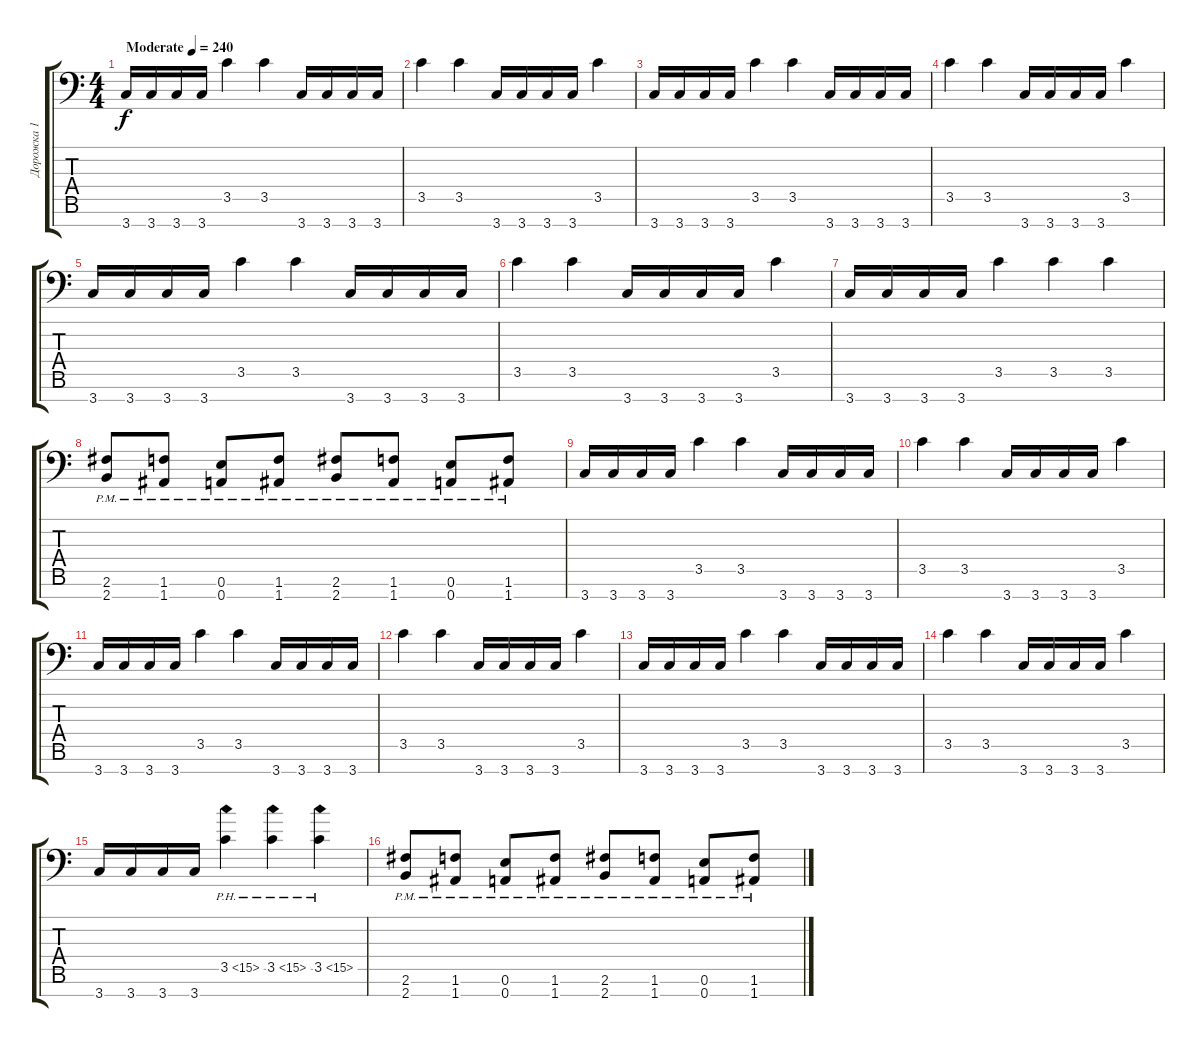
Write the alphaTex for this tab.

\track ("Дорожка 1" "Дорожка 1") {instrument distortionguitar}
\staff {score tabs}
\tuning (E4 B3 G3 D3 A2 E2 A1) {hide}
\ts (4 4)
\tempo (240 "Moderate")
\clef f4
\ks c
3.7.16{dy f instrument distortionguitar} 3.7.16 3.7.16 3.7.16 3.5.4 3.5.4 3.7.16 3.7.16 3.7.16 3.7.16 |
3.5.4 3.5.4 3.7.16 3.7.16 3.7.16 3.7.16 3.5.4 |
3.7.16 3.7.16 3.7.16 3.7.16 3.5.4 3.5.4 3.7.16 3.7.16 3.7.16 3.7.16 |
3.5.4 3.5.4 3.7.16 3.7.16 3.7.16 3.7.16 3.5.4 |
3.7.16 3.7.16 3.7.16 3.7.16 3.5.4 3.5.4 3.7.16 3.7.16 3.7.16 3.7.16 |
3.5.4 3.5.4 3.7.16 3.7.16 3.7.16 3.7.16 3.5.4 |
3.7.16 3.7.16 3.7.16 3.7.16 3.5.4 3.5.4 3.5.4 |
(2.6{pm} 2.7{pm}).8 (1.6{pm} 1.7{pm}).8 (0.6{pm} 0.7{pm}).8 (1.6{pm} 1.7{pm}).8 (2.6{pm} 2.7{pm}).8 (1.6{pm} 1.7{pm}).8 (0.6{pm} 0.7{pm}).8 (1.6{pm} 1.7{pm}).8 |
3.7.16 3.7.16 3.7.16 3.7.16 3.5.4 3.5.4 3.7.16 3.7.16 3.7.16 3.7.16 |
3.5.4 3.5.4 3.7.16 3.7.16 3.7.16 3.7.16 3.5.4 |
3.7.16 3.7.16 3.7.16 3.7.16 3.5.4 3.5.4 3.7.16 3.7.16 3.7.16 3.7.16 |
3.5.4 3.5.4 3.7.16 3.7.16 3.7.16 3.7.16 3.5.4 |
3.7.16 3.7.16 3.7.16 3.7.16 3.5.4 3.5.4 3.7.16 3.7.16 3.7.16 3.7.16 |
3.5.4 3.5.4 3.7.16 3.7.16 3.7.16 3.7.16 3.5.4 |
3.7.16 3.7.16 3.7.16 3.7.16 3.5{ph 12}.4 3.5{ph 12}.4 3.5{ph 12}.4 |
(2.6{pm} 2.7{pm}).8 (1.6{pm} 1.7{pm}).8 (0.6{pm} 0.7{pm}).8 (1.6{pm} 1.7{pm}).8 (2.6{pm} 2.7{pm}).8 (1.6{pm} 1.7{pm}).8 (0.6{pm} 0.7{pm}).8 (1.6{pm} 1.7{pm}).8
